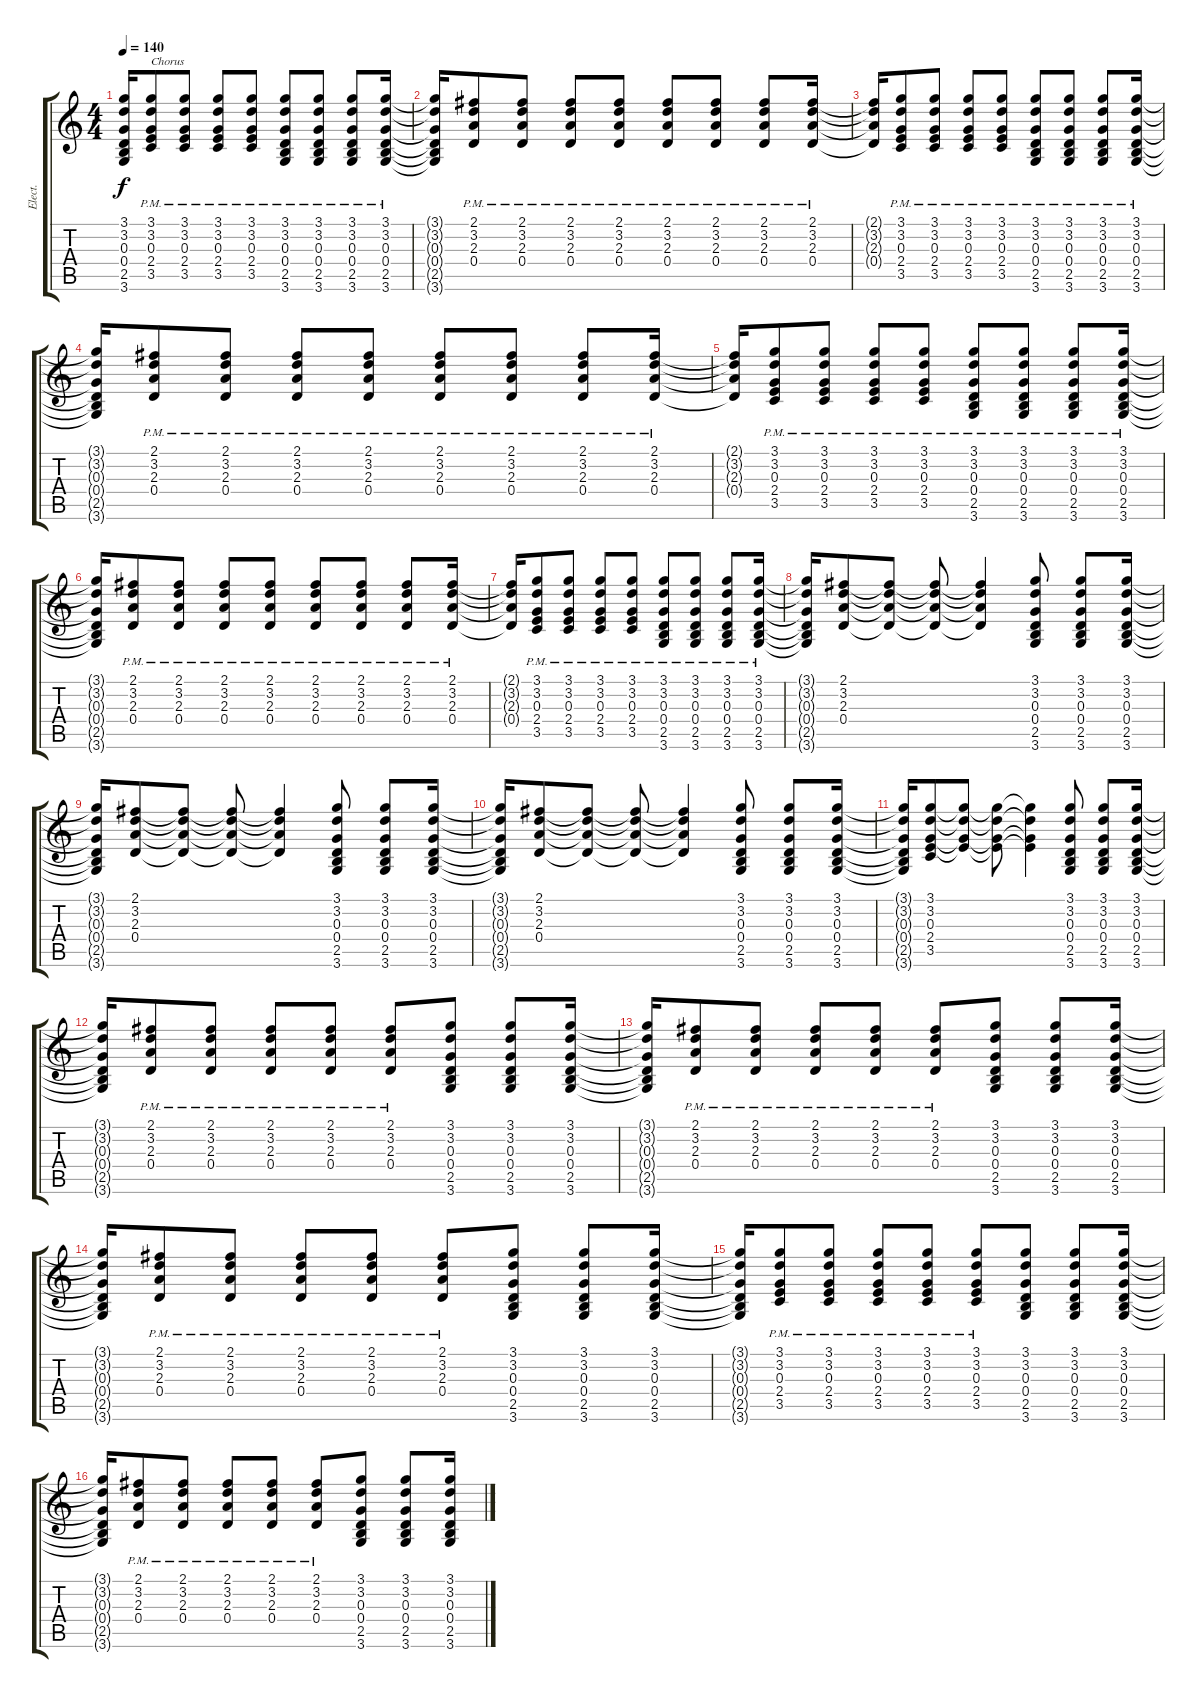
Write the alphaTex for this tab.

\track ("Elect." "Elect.") {instrument distortionguitar}
\staff {score tabs}
\tuning (E4 B3 G3 D3 A2 E2) {hide}
\ts (4 4)
\tempo 140
\clef g2
\ks c
(3.1{t} 3.2{t} 0.3{t} 0.4{t} 2.5{t} 3.6{t}).16{dy f} (3.1 3.2 0.3 2.4 3.5{pm}).8{txt "Chorus"} (3.1 3.2 0.3 2.4 3.5{pm}).8 (3.1 3.2 0.3 2.4 3.5{pm}).8 (3.1 3.2 0.3 2.4 3.5{pm}).8 (3.1{pm} 3.2 0.3 0.4 2.5 3.6).8 (3.1{pm} 3.2 0.3 0.4 2.5 3.6).8 (3.1{pm} 3.2 0.3 0.4 2.5 3.6).8 (3.1{pm} 3.2 0.3 0.4 2.5 3.6).16 |
(3.1{t} 3.2{t} 0.3{t} 0.4{t} 2.5{t} 3.6{t}).16 (2.1{pm} 3.2 2.3 0.4).8 (2.1{pm} 3.2 2.3 0.4).8 (2.1{pm} 3.2 2.3 0.4).8 (2.1{pm} 3.2 2.3 0.4).8 (2.1{pm} 3.2 2.3 0.4).8 (2.1{pm} 3.2 2.3 0.4).8 (2.1{pm} 3.2 2.3 0.4).8 (2.1{pm} 3.2 2.3 0.4).16 |
(2.1{t} 3.2{t} 2.3{t} 0.4{t}).16 (3.1 3.2 0.3 2.4 3.5{pm}).8 (3.1 3.2 0.3 2.4 3.5{pm}).8 (3.1 3.2 0.3 2.4 3.5{pm}).8 (3.1 3.2 0.3 2.4 3.5{pm}).8 (3.1{pm} 3.2 0.3 0.4 2.5 3.6).8 (3.1{pm} 3.2 0.3 0.4 2.5 3.6).8 (3.1{pm} 3.2 0.3 0.4 2.5 3.6).8 (3.1{pm} 3.2 0.3 0.4 2.5 3.6).16 |
(3.1{t} 3.2{t} 0.3{t} 0.4{t} 2.5{t} 3.6{t}).16 (2.1{pm} 3.2 2.3 0.4).8 (2.1{pm} 3.2 2.3 0.4).8 (2.1{pm} 3.2 2.3 0.4).8 (2.1{pm} 3.2 2.3 0.4).8 (2.1{pm} 3.2 2.3 0.4).8 (2.1{pm} 3.2 2.3 0.4).8 (2.1{pm} 3.2 2.3 0.4).8 (2.1{pm} 3.2 2.3 0.4).16 |
(2.1{t} 3.2{t} 2.3{t} 0.4{t}).16 (3.1 3.2 0.3 2.4 3.5{pm}).8 (3.1 3.2 0.3 2.4 3.5{pm}).8 (3.1 3.2 0.3 2.4 3.5{pm}).8 (3.1 3.2 0.3 2.4 3.5{pm}).8 (3.1{pm} 3.2 0.3 0.4 2.5 3.6).8 (3.1{pm} 3.2 0.3 0.4 2.5 3.6).8 (3.1{pm} 3.2 0.3 0.4 2.5 3.6).8 (3.1{pm} 3.2 0.3 0.4 2.5 3.6).16 |
(3.1{t} 3.2{t} 0.3{t} 0.4{t} 2.5{t} 3.6{t}).16 (2.1{pm} 3.2 2.3 0.4).8 (2.1{pm} 3.2 2.3 0.4).8 (2.1{pm} 3.2 2.3 0.4).8 (2.1{pm} 3.2 2.3 0.4).8 (2.1{pm} 3.2 2.3 0.4).8 (2.1{pm} 3.2 2.3 0.4).8 (2.1{pm} 3.2 2.3 0.4).8 (2.1{pm} 3.2 2.3 0.4).16 |
(2.1{t} 3.2{t} 2.3{t} 0.4{t}).16 (3.1 3.2 0.3 2.4 3.5{pm}).8 (3.1 3.2 0.3 2.4 3.5{pm}).8 (3.1 3.2 0.3 2.4 3.5{pm}).8 (3.1 3.2 0.3 2.4 3.5{pm}).8 (3.1{pm} 3.2 0.3 0.4 2.5 3.6).8 (3.1{pm} 3.2 0.3 0.4 2.5 3.6).8 (3.1{pm} 3.2 0.3 0.4 2.5 3.6).8 (3.1{pm} 3.2 0.3 0.4 2.5 3.6).16 |
(3.1{t} 3.2{t} 0.3{t} 0.4{t} 2.5{t} 3.6{t}).16 (2.1 3.2 2.3 0.4).8 (2.1{t} 3.2{t} 2.3{t} 0.4{t}).8 (2.1{t} 3.2{t} 2.3{t} 0.4{t}).8 (2.1{t} 3.2{t} 2.3{t} 0.4{t}).4 (3.1 3.2 0.3 0.4 2.5 3.6).8 (3.1 3.2 0.3 0.4 2.5 3.6).8 (3.1 3.2 0.3 0.4 2.5 3.6).16 |
(3.1{t} 3.2{t} 0.3{t} 0.4{t} 2.5{t} 3.6{t}).16 (2.1 3.2 2.3 0.4).8 (2.1{t} 3.2{t} 2.3{t} 0.4{t}).8 (2.1{t} 3.2{t} 2.3{t} 0.4{t}).8 (2.1{t} 3.2{t} 2.3{t} 0.4{t}).4 (3.1 3.2 0.3 0.4 2.5 3.6).8 (3.1 3.2 0.3 0.4 2.5 3.6).8 (3.1 3.2 0.3 0.4 2.5 3.6).16 |
(3.1{t} 3.2{t} 0.3{t} 0.4{t} 2.5{t} 3.6{t}).16 (2.1 3.2 2.3 0.4).8 (2.1{t} 3.2{t} 2.3{t} 0.4{t}).8 (2.1{t} 3.2{t} 2.3{t} 0.4{t}).8 (2.1{t} 3.2{t} 2.3{t} 0.4{t}).4 (3.1 3.2 0.3 0.4 2.5 3.6).8 (3.1 3.2 0.3 0.4 2.5 3.6).8 (3.1 3.2 0.3 0.4 2.5 3.6).16 |
(3.1{t} 3.2{t} 0.3{t} 0.4{t} 2.5{t} 3.6{t}).16 (3.1 3.2 0.3 2.4 3.5).8 (3.1{t} 3.2{t} 0.3{t} 2.4{t}).8 (3.1{t} 3.2{t} 0.3{t} 2.4{t}).8 (3.1{t} 3.2{t} 0.3{t} 2.4{t}).4 (3.1 3.2 0.3 0.4 2.5 3.6).8 (3.1 3.2 0.3 0.4 2.5 3.6).8 (3.1 3.2 0.3 0.4 2.5 3.6).16 |
(3.1{t} 3.2{t} 0.3{t} 0.4{t} 2.5{t} 3.6{t}).16 (2.1{pm} 3.2 2.3 0.4).8 (2.1{pm} 3.2 2.3 0.4).8 (2.1{pm} 3.2 2.3 0.4).8 (2.1{pm} 3.2 2.3 0.4).8 (2.1{pm} 3.2 2.3 0.4).8 (3.1 3.2 0.3 0.4 2.5 3.6).8 (3.1 3.2 0.3 0.4 2.5 3.6).8 (3.1 3.2 0.3 0.4 2.5 3.6).16 |
(3.1{t} 3.2{t} 0.3{t} 0.4{t} 2.5{t} 3.6{t}).16 (2.1{pm} 3.2 2.3 0.4).8 (2.1{pm} 3.2 2.3 0.4).8 (2.1{pm} 3.2 2.3 0.4).8 (2.1{pm} 3.2 2.3 0.4).8 (2.1{pm} 3.2 2.3 0.4).8 (3.1 3.2 0.3 0.4 2.5 3.6).8 (3.1 3.2 0.3 0.4 2.5 3.6).8 (3.1 3.2 0.3 0.4 2.5 3.6).16 |
(3.1{t} 3.2{t} 0.3{t} 0.4{t} 2.5{t} 3.6{t}).16 (2.1{pm} 3.2 2.3 0.4).8 (2.1{pm} 3.2 2.3 0.4).8 (2.1{pm} 3.2 2.3 0.4).8 (2.1{pm} 3.2 2.3 0.4).8 (2.1{pm} 3.2 2.3 0.4).8 (3.1 3.2 0.3 0.4 2.5 3.6).8 (3.1 3.2 0.3 0.4 2.5 3.6).8 (3.1 3.2 0.3 0.4 2.5 3.6).16 |
(3.1{t} 3.2{t} 0.3{t} 0.4{t} 2.5{t} 3.6{t}).16 (3.1{pm} 3.2 0.3 2.4 3.5).8 (3.1{pm} 3.2 0.3 2.4 3.5).8 (3.1{pm} 3.2 0.3 2.4 3.5).8 (3.1{pm} 3.2 0.3 2.4 3.5).8 (3.1{pm} 3.2 0.3 2.4 3.5).8 (3.1 3.2 0.3 0.4 2.5 3.6).8 (3.1 3.2 0.3 0.4 2.5 3.6).8 (3.1 3.2 0.3 0.4 2.5 3.6).16 |
(3.1{t} 3.2{t} 0.3{t} 0.4{t} 2.5{t} 3.6{t}).16 (2.1{pm} 3.2 2.3 0.4).8 (2.1{pm} 3.2 2.3 0.4).8 (2.1{pm} 3.2 2.3 0.4).8 (2.1{pm} 3.2 2.3 0.4).8 (2.1{pm} 3.2 2.3 0.4).8 (3.1 3.2 0.3 0.4 2.5 3.6).8 (3.1 3.2 0.3 0.4 2.5 3.6).8 (3.1 3.2 0.3 0.4 2.5 3.6).16
